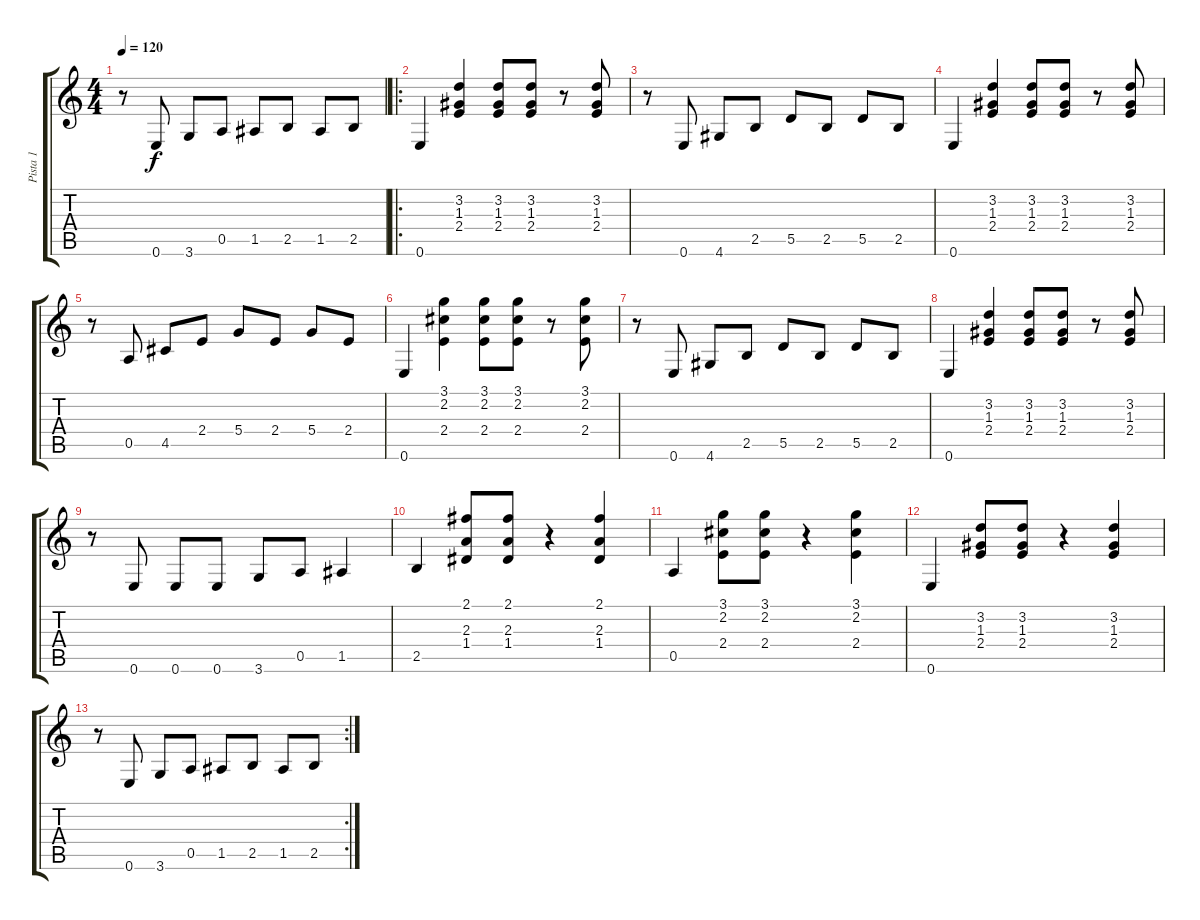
\track ("Pista 1" "Pista 1") {instrument overdrivenguitar}
\staff {score tabs}
\tuning (E4 B3 G3 D3 A2 E2) {hide}
\ts (4 4)
\tempo 120
\clef g2
\ks c
r.8{dy f instrument overdrivenguitar} 0.6.8 3.6.8 0.5.8 1.5.8 2.5.8 1.5.8 2.5.8 |
\ro
0.6.4 (3.2 1.3 2.4).4 (3.2 1.3 2.4).8 (3.2 1.3 2.4).8 r.8 (3.2 1.3 2.4).8 |
r.8 0.6.8 4.6.8 2.5.8 5.5.8 2.5.8 5.5.8 2.5.8 |
0.6.4 (3.2 1.3 2.4).4 (3.2 1.3 2.4).8 (3.2 1.3 2.4).8 r.8 (3.2 1.3 2.4).8 |
r.8 0.5.8 4.5.8 2.4.8 5.4.8 2.4.8 5.4.8 2.4.8 |
0.6.4 (3.1 2.2 2.4).4 (3.1 2.2 2.4).8 (3.1 2.2 2.4).8 r.8 (3.1 2.2 2.4).8 |
r.8 0.6.8 4.6.8 2.5.8 5.5.8 2.5.8 5.5.8 2.5.8 |
0.6.4 (3.2 1.3 2.4).4 (3.2 1.3 2.4).8 (3.2 1.3 2.4).8 r.8 (3.2 1.3 2.4).8 |
r.8 0.6.8 0.6.8 0.6.8 3.6.8 0.5.8 1.5.4 |
2.5.4 (2.1 2.3 1.4).8 (2.1 2.3 1.4).8 r.4 (2.1 2.3 1.4).4 |
0.5.4 (3.1 2.2 2.4).8 (3.1 2.2 2.4).8 r.4 (3.1 2.2 2.4).4 |
0.6.4 (3.2 1.3 2.4).8 (3.2 1.3 2.4).8 r.4 (3.2 1.3 2.4).4 |
\rc 2
r.8 0.6.8 3.6.8 0.5.8 1.5.8 2.5.8 1.5.8 2.5.8
